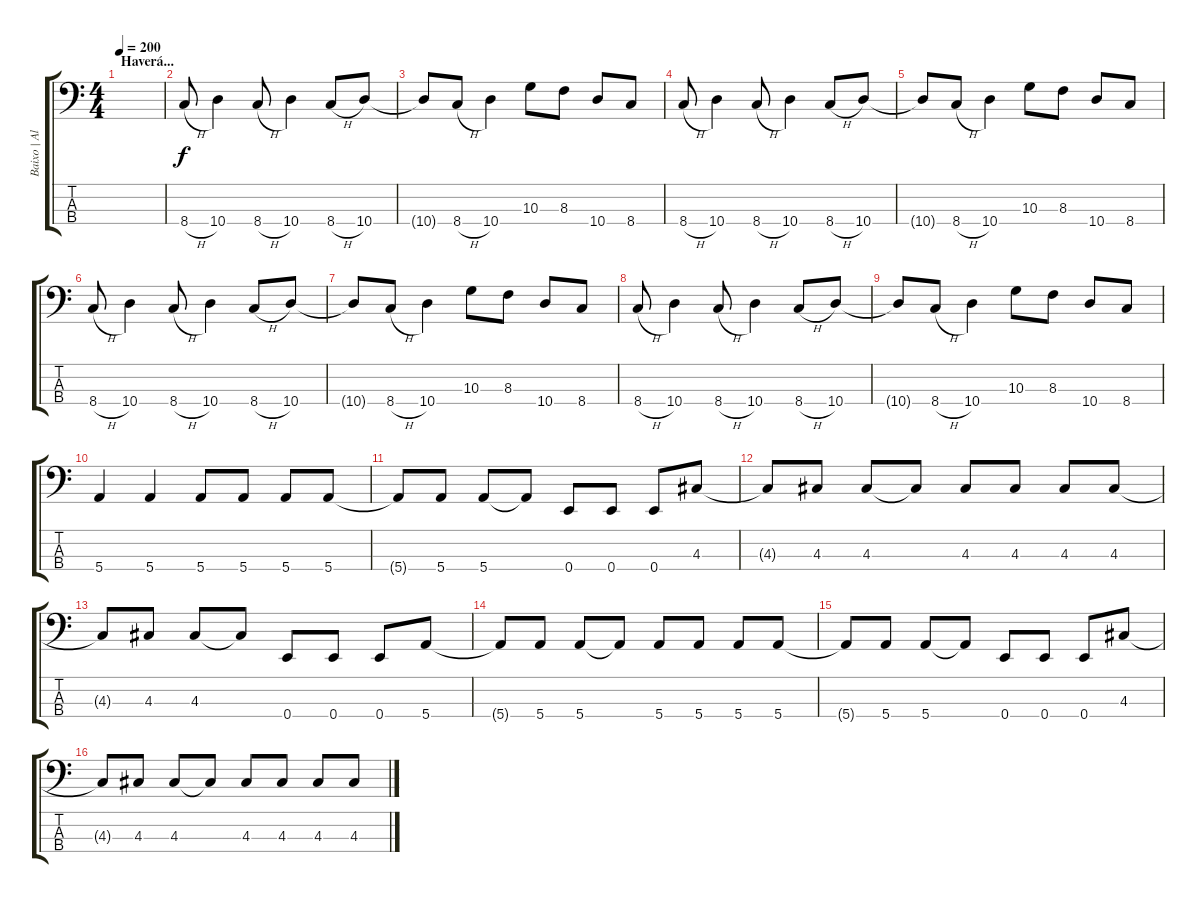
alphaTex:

\track ("Baixo | Alyand" "Baixo | Al") {instrument electricbasspick}
\staff {score tabs}
\tuning (G2 D2 A1 E1) {hide}
\ts (4 4)
\section ("" "Haverá...")
\tempo 200
\clef f4
\ks c
|
8.4{h}.8 10.4.4 8.4{h}.8 10.4.4 8.4{h}.8 10.4.8 |
10.4{t}.8 8.4{h}.8 10.4.4 10.3.8 8.3.8 10.4.8 8.4.8 |
8.4{h}.8 10.4.4 8.4{h}.8 10.4.4 8.4{h}.8 10.4.8 |
10.4{t}.8 8.4{h}.8 10.4.4 10.3.8 8.3.8 10.4.8 8.4.8 |
8.4{h}.8 10.4.4 8.4{h}.8 10.4.4 8.4{h}.8 10.4.8 |
10.4{t}.8 8.4{h}.8 10.4.4 10.3.8 8.3.8 10.4.8 8.4.8 |
8.4{h}.8 10.4.4 8.4{h}.8 10.4.4 8.4{h}.8 10.4.8 |
10.4{t}.8 8.4{h}.8 10.4.4 10.3.8 8.3.8 10.4.8 8.4.8 |
5.4.4 5.4.4 5.4.8 5.4.8 5.4.8 5.4.8 |
5.4{t}.8 5.4.8 5.4.8 5.4{t}.8 0.4.8 0.4.8 0.4.8 4.3.8 |
4.3{t}.8 4.3.8 4.3.8 4.3{t}.8 4.3.8 4.3.8 4.3.8 4.3.8 |
4.3{t}.8 4.3.8 4.3.8 4.3{t}.8 0.4.8 0.4.8 0.4.8 5.4.8 |
5.4{t}.8 5.4.8 5.4.8 5.4{t}.8 5.4.8 5.4.8 5.4.8 5.4.8 |
5.4{t}.8 5.4.8 5.4.8 5.4{t}.8 0.4.8 0.4.8 0.4.8 4.3.8 |
4.3{t}.8 4.3.8 4.3.8 4.3{t}.8 4.3.8 4.3.8 4.3.8 4.3.8
